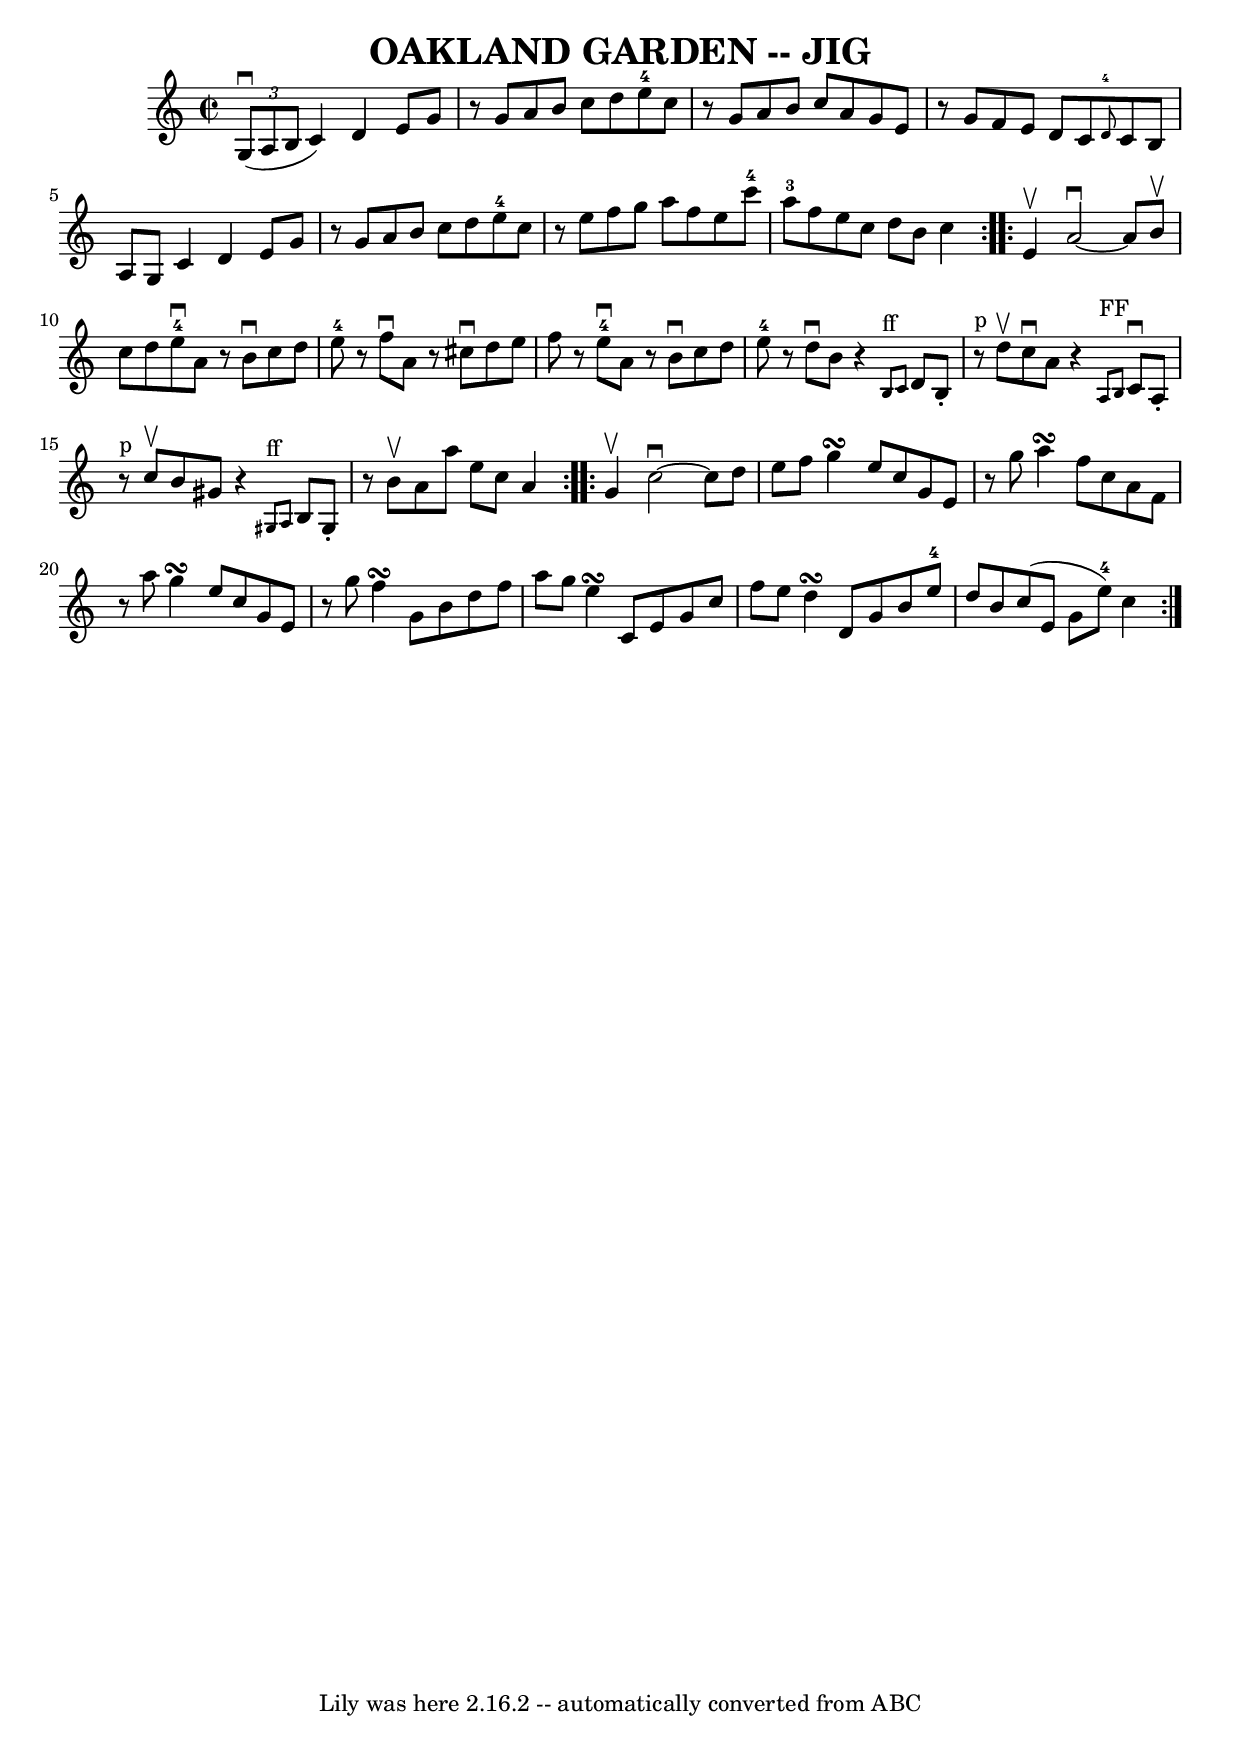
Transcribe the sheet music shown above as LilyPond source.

\version "2.16.2"
\include "Mammoth.ily"
\header {
  %% book = "Ryan's Mammoth Collection of Fiddle Tunes"
  crossRefNumber = "1"
  footnotes = ""
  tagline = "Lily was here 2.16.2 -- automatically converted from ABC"
  title = "OAKLAND GARDEN -- JIG"

}
voicedefault =  {



  \repeat volta 2 {

    \override Staff.TimeSignature #'style = #'C
    \time 2/2 
    \key c \major
    \times 2/3 { g8 (^\downbow a8 b8  
	       }        |
    c'4) d'4 e'8 g'8    r8 g'8    |
    a'8 b'8    
    c''8 d''8 e''8-4 c''8    r8 g'8    |
    a'8 b'8 c''8   
    a'8 g'8 e'8    r8 g'8    |
    f'8 e'8 d'8 c'8    
    \grace { d'8-4 
	   } c'8 b8 a8 g8        |
    c'4 d'4    
    e'8 g'8    r8 g'8    |
    a'8 b'8 c''8 d''8 e''8-4   
    c''8    r8 e''8    |
    f''8 g''8 a''8 f''8 e''8 c'''8-4 a''8-3 f''8    |
    e''8 c''8 d''8 b'8 c''4    
  }  
  
  \repeat volta 2 {
    e'4^\upbow       |
    a'2^\downbow  ~ a'8    
    b'8^\upbow c''8 d''8    |
    e''8-4^\downbow a'8    r8 b'8^\downbow c''8 d''8 e''8-4   r8   |
    f''8^\downbow a'8    
    r8 cis''8^\downbow d''8 e''8 f''8    r8   |
    e''8-4^\downbow a'8    r8 b'8^\downbow c''8 d''8 e''8-4   r8        |
    d''8^\downbow b'8    r4   \grace { b8^"ff" c'8  
				     } d'8    
    b8-.     r8^"p" d''8^\upbow   |
    c''8^\downbow a'8    r4   
    \grace { a8^"FF" b8  
	   } c'8^\downbow a8-.     r8^"p" c''8^\upbow    |
    b'8 gis'8    r4   \grace { gis8^"ff" a8  
			     } b8 gis8-.   r8 b'8^\upbow   |
    a'8 a''8 e''8 c''8 a'4    
  }     

  \repeat volta 2 {
    g'4^\upbow       |
    c''2^\downbow  ~ c''8    
    d''8 e''8 f''8    |
    g''4\turn e''8 c''8 g'8 e'8    
    r8 g''8    |
    a''4\turn f''8 c''8 a'8 f'8    r8 a''8     |
    g''4\turn e''8 c''8 g'8 e'8    r8 g''8        |
    
    f''4\turn g'8 b'8 d''8 f''8 a''8 g''8    |
    e''4 
    \turn c'8 e'8 g'8 c''8 f''8 e''8    |
    d''4\turn    
    d'8 g'8 b'8 e''8-4 d''8 b'8    |
    c''8 (e'8 g'8  
    e''8-4) c''4    
  }   

}

\score{
  <<

    \context Staff="default"
    {
      \voicedefault 
      
    }

  >>
  \layout {
    
  }
  \midi {
  }

}
